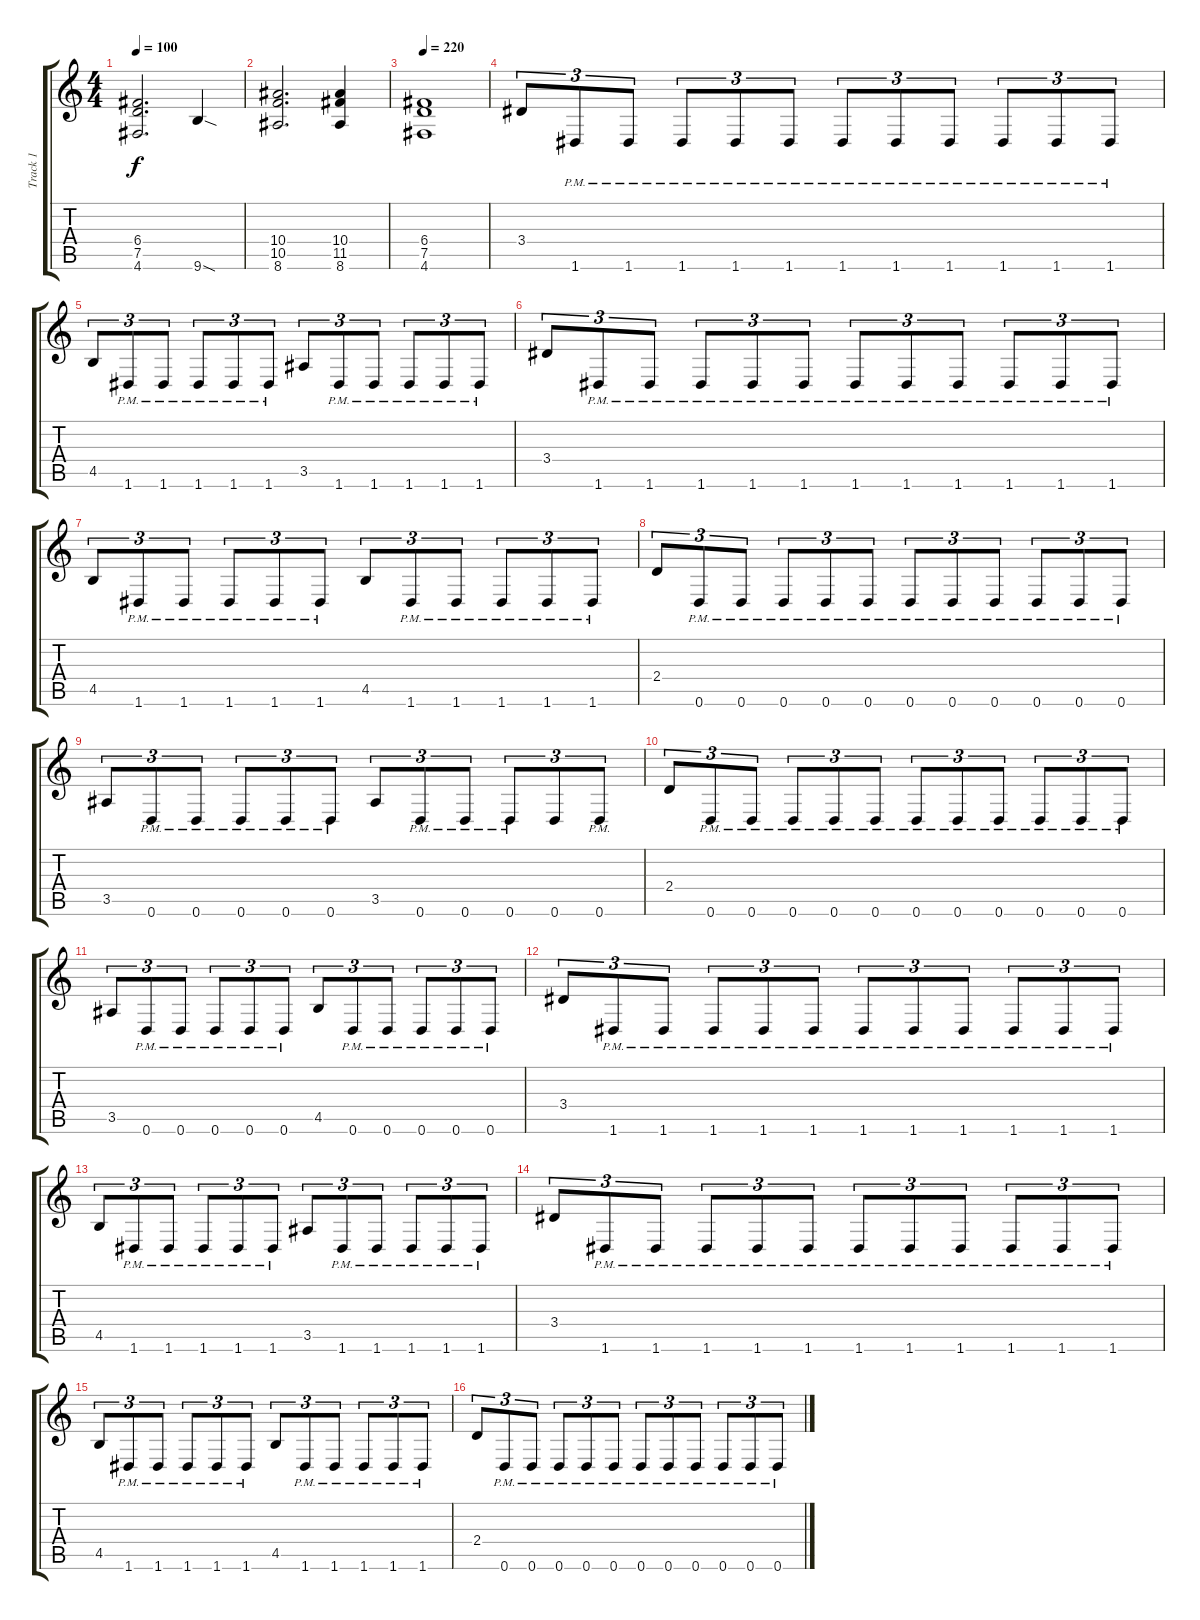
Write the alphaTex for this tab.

\track ("Track 1" "Track 1") {instrument distortionguitar}
\staff {score tabs}
\tuning (D4 A3 F3 C3 G2 D2) {hide}
\ts (4 4)
\tempo 100
\clef g2
\ks c
(6.4 7.5 4.6).2{d dy f} 9.6{sod}.4 |
(10.4 10.5 8.6).2{d} (10.4 11.5 8.6).4 |
\tempo 220
(6.4 7.5 4.6).1 |
3.4.8{tu (3 2)} 1.6{pm}.8{tu (3 2)} 1.6{pm}.8{tu (3 2)} 1.6{pm}.8{tu (3 2)} 1.6{pm}.8{tu (3 2)} 1.6{pm}.8{tu (3 2)} 1.6{pm}.8{tu (3 2)} 1.6{pm}.8{tu (3 2)} 1.6{pm}.8{tu (3 2)} 1.6{pm}.8{tu (3 2)} 1.6{pm}.8{tu (3 2)} 1.6{pm}.8{tu (3 2)} |
4.5.8{tu (3 2)} 1.6{pm}.8{tu (3 2)} 1.6{pm}.8{tu (3 2)} 1.6{pm}.8{tu (3 2)} 1.6{pm}.8{tu (3 2)} 1.6{pm}.8{tu (3 2)} 3.5.8{tu (3 2)} 1.6{pm}.8{tu (3 2)} 1.6{pm}.8{tu (3 2)} 1.6{pm}.8{tu (3 2)} 1.6{pm}.8{tu (3 2)} 1.6{pm}.8{tu (3 2)} |
3.4.8{tu (3 2)} 1.6{pm}.8{tu (3 2)} 1.6{pm}.8{tu (3 2)} 1.6{pm}.8{tu (3 2)} 1.6{pm}.8{tu (3 2)} 1.6{pm}.8{tu (3 2)} 1.6{pm}.8{tu (3 2)} 1.6{pm}.8{tu (3 2)} 1.6{pm}.8{tu (3 2)} 1.6{pm}.8{tu (3 2)} 1.6{pm}.8{tu (3 2)} 1.6{pm}.8{tu (3 2)} |
4.5.8{tu (3 2)} 1.6{pm}.8{tu (3 2)} 1.6{pm}.8{tu (3 2)} 1.6{pm}.8{tu (3 2)} 1.6{pm}.8{tu (3 2)} 1.6{pm}.8{tu (3 2)} 4.5.8{tu (3 2)} 1.6{pm}.8{tu (3 2)} 1.6{pm}.8{tu (3 2)} 1.6{pm}.8{tu (3 2)} 1.6{pm}.8{tu (3 2)} 1.6{pm}.8{tu (3 2)} |
2.4.8{tu (3 2)} 0.6{pm}.8{tu (3 2)} 0.6{pm}.8{tu (3 2)} 0.6{pm}.8{tu (3 2)} 0.6{pm}.8{tu (3 2)} 0.6{pm}.8{tu (3 2)} 0.6{pm}.8{tu (3 2)} 0.6{pm}.8{tu (3 2)} 0.6{pm}.8{tu (3 2)} 0.6{pm}.8{tu (3 2)} 0.6{pm}.8{tu (3 2)} 0.6{pm}.8{tu (3 2)} |
3.5.8{tu (3 2)} 0.6{pm}.8{tu (3 2)} 0.6{pm}.8{tu (3 2)} 0.6{pm}.8{tu (3 2)} 0.6{pm}.8{tu (3 2)} 0.6{pm}.8{tu (3 2)} 3.5.8{tu (3 2)} 0.6{pm}.8{tu (3 2)} 0.6{pm}.8{tu (3 2)} 0.6{pm}.8{tu (3 2)} 0.6.8{tu (3 2)} 0.6{pm}.8{tu (3 2)} |
2.4.8{tu (3 2)} 0.6{pm}.8{tu (3 2)} 0.6{pm}.8{tu (3 2)} 0.6{pm}.8{tu (3 2)} 0.6{pm}.8{tu (3 2)} 0.6{pm}.8{tu (3 2)} 0.6{pm}.8{tu (3 2)} 0.6{pm}.8{tu (3 2)} 0.6{pm}.8{tu (3 2)} 0.6{pm}.8{tu (3 2)} 0.6{pm}.8{tu (3 2)} 0.6{pm}.8{tu (3 2)} |
3.5.8{tu (3 2)} 0.6{pm}.8{tu (3 2)} 0.6{pm}.8{tu (3 2)} 0.6{pm}.8{tu (3 2)} 0.6{pm}.8{tu (3 2)} 0.6{pm}.8{tu (3 2)} 4.5.8{tu (3 2)} 0.6{pm}.8{tu (3 2)} 0.6{pm}.8{tu (3 2)} 0.6{pm}.8{tu (3 2)} 0.6{pm}.8{tu (3 2)} 0.6{pm}.8{tu (3 2)} |
3.4.8{tu (3 2)} 1.6{pm}.8{tu (3 2)} 1.6{pm}.8{tu (3 2)} 1.6{pm}.8{tu (3 2)} 1.6{pm}.8{tu (3 2)} 1.6{pm}.8{tu (3 2)} 1.6{pm}.8{tu (3 2)} 1.6{pm}.8{tu (3 2)} 1.6{pm}.8{tu (3 2)} 1.6{pm}.8{tu (3 2)} 1.6{pm}.8{tu (3 2)} 1.6{pm}.8{tu (3 2)} |
4.5.8{tu (3 2)} 1.6{pm}.8{tu (3 2)} 1.6{pm}.8{tu (3 2)} 1.6{pm}.8{tu (3 2)} 1.6{pm}.8{tu (3 2)} 1.6{pm}.8{tu (3 2)} 3.5.8{tu (3 2)} 1.6{pm}.8{tu (3 2)} 1.6{pm}.8{tu (3 2)} 1.6{pm}.8{tu (3 2)} 1.6{pm}.8{tu (3 2)} 1.6{pm}.8{tu (3 2)} |
3.4.8{tu (3 2)} 1.6{pm}.8{tu (3 2)} 1.6{pm}.8{tu (3 2)} 1.6{pm}.8{tu (3 2)} 1.6{pm}.8{tu (3 2)} 1.6{pm}.8{tu (3 2)} 1.6{pm}.8{tu (3 2)} 1.6{pm}.8{tu (3 2)} 1.6{pm}.8{tu (3 2)} 1.6{pm}.8{tu (3 2)} 1.6{pm}.8{tu (3 2)} 1.6{pm}.8{tu (3 2)} |
4.5.8{tu (3 2)} 1.6{pm}.8{tu (3 2)} 1.6{pm}.8{tu (3 2)} 1.6{pm}.8{tu (3 2)} 1.6{pm}.8{tu (3 2)} 1.6{pm}.8{tu (3 2)} 4.5.8{tu (3 2)} 1.6{pm}.8{tu (3 2)} 1.6{pm}.8{tu (3 2)} 1.6{pm}.8{tu (3 2)} 1.6{pm}.8{tu (3 2)} 1.6{pm}.8{tu (3 2)} |
2.4.8{tu (3 2)} 0.6{pm}.8{tu (3 2)} 0.6{pm}.8{tu (3 2)} 0.6{pm}.8{tu (3 2)} 0.6{pm}.8{tu (3 2)} 0.6{pm}.8{tu (3 2)} 0.6{pm}.8{tu (3 2)} 0.6{pm}.8{tu (3 2)} 0.6{pm}.8{tu (3 2)} 0.6{pm}.8{tu (3 2)} 0.6{pm}.8{tu (3 2)} 0.6{pm}.8{tu (3 2)}
